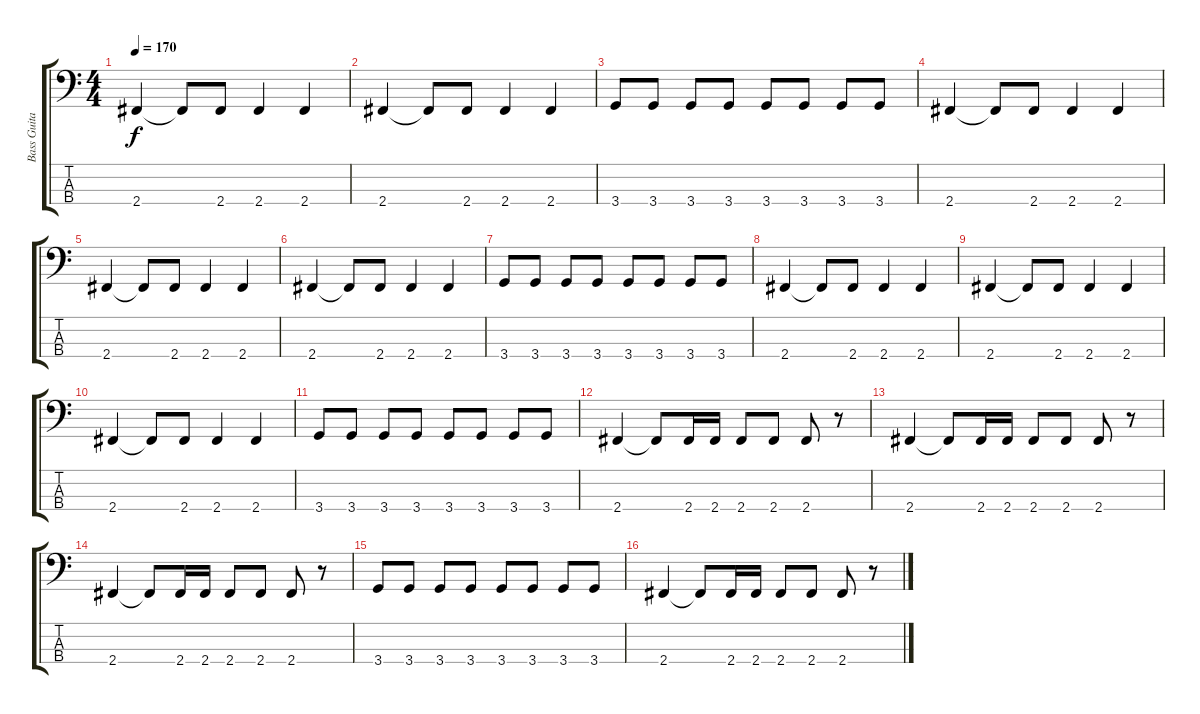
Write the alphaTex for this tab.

\track ("Bass Guitar" "Bass Guita") {instrument electricbassfinger}
\staff {score tabs}
\tuning (G2 D2 A1 E1) {hide}
\ts (4 4)
\tempo 170
\clef f4
\ks c
2.4.4{dy f} 2.4{t}.8 2.4.8 2.4.4 2.4.4 |
2.4.4 2.4{t}.8 2.4.8 2.4.4 2.4.4 |
3.4.8 3.4.8 3.4.8 3.4.8 3.4.8 3.4.8 3.4.8 3.4.8 |
2.4.4 2.4{t}.8 2.4.8 2.4.4 2.4.4 |
2.4.4 2.4{t}.8 2.4.8 2.4.4 2.4.4 |
2.4.4 2.4{t}.8 2.4.8 2.4.4 2.4.4 |
3.4.8 3.4.8 3.4.8 3.4.8 3.4.8 3.4.8 3.4.8 3.4.8 |
2.4.4 2.4{t}.8 2.4.8 2.4.4 2.4.4 |
2.4.4 2.4{t}.8 2.4.8 2.4.4 2.4.4 |
2.4.4 2.4{t}.8 2.4.8 2.4.4 2.4.4 |
3.4.8 3.4.8 3.4.8 3.4.8 3.4.8 3.4.8 3.4.8 3.4.8 |
2.4.4 2.4{t}.8 2.4.16 2.4.16 2.4.8 2.4.8 2.4.8 r.8 |
2.4.4 2.4{t}.8 2.4.16 2.4.16 2.4.8 2.4.8 2.4.8 r.8 |
2.4.4 2.4{t}.8 2.4.16 2.4.16 2.4.8 2.4.8 2.4.8 r.8 |
3.4.8 3.4.8 3.4.8 3.4.8 3.4.8 3.4.8 3.4.8 3.4.8 |
2.4.4 2.4{t}.8 2.4.16 2.4.16 2.4.8 2.4.8 2.4.8 r.8
